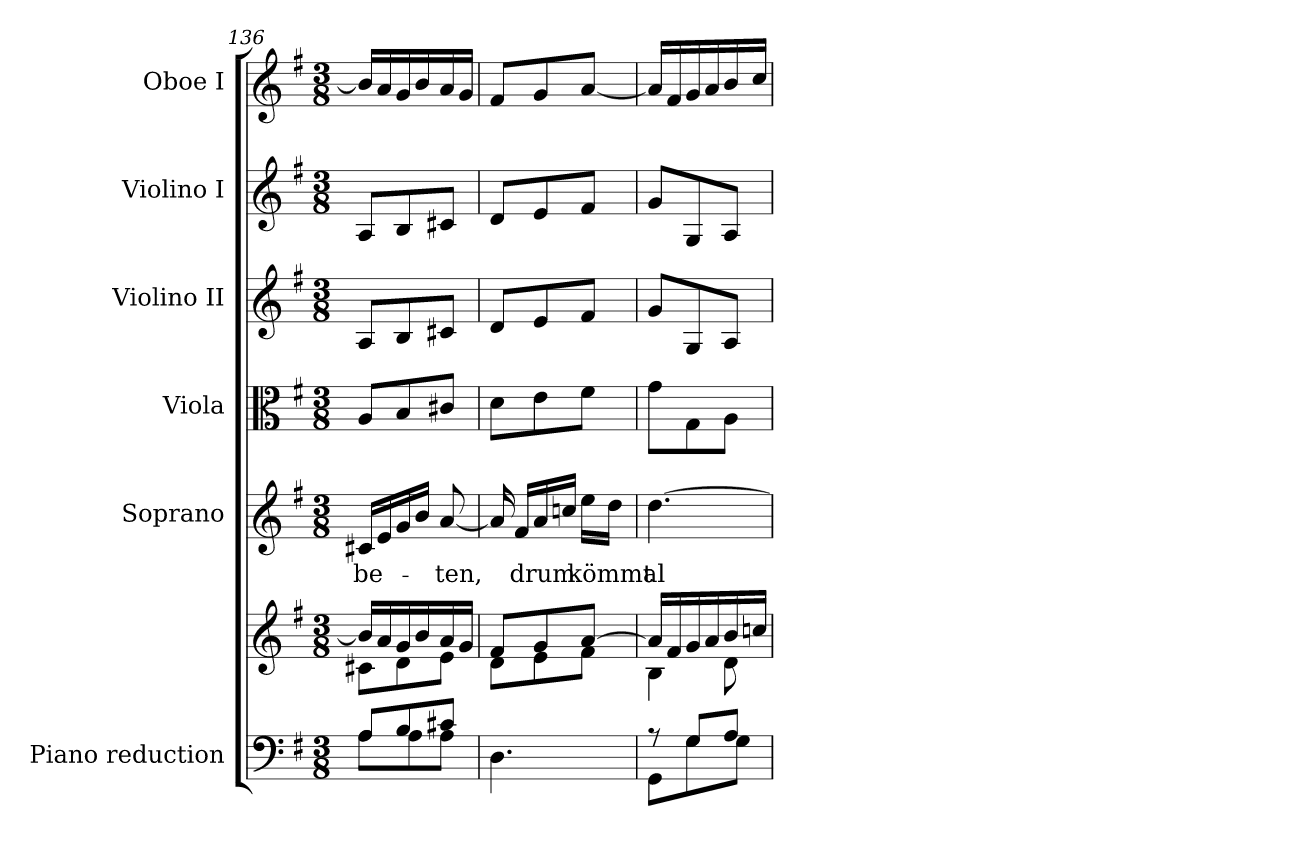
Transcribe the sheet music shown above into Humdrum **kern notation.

**kern	**kern	**kern	**text	**kern	**kern	**kern	**kern
*part6	*part6	*part5	*part5	*part4	*part3	*part2	*part1
*staff7	*staff6	*staff5	*staff5	*staff4	*staff3	*staff2	*staff1
*I"Piano reduction	*	*I"Soprano	*	*I"Viola	*I"Violino II	*I"Violino I	*I"Oboe I
*I'Pno	*	*	*	*I'Vla	*I'Vln	*I'Vln	*I'Ob
*clefF4	*clefG2	*clefG2	*	*clefC3	*clefG2	*clefG2	*clefG2
*k[f#]	*k[f#]	*k[f#]	*	*k[f#]	*k[f#]	*k[f#]	*k[f#]
*M3/8	*M3/8	*M3/8	*	*M3/8	*M3/8	*M3/8	*M3/8
=136	=136	=136	=136	=136	=136	=136	=136
*^	*^	*	*	*	*	*	*
!	!	!	!	!	!LO:LY:b	!	!	!	!
8A/L	8A\L	16b/LL]	8c#X\L	16c#X/LL	be-	8A/L	8A/L	8A/L	16b/LL]
.	.	16a/	.	16e/	.	.	.	.	16a/
8B/	8A\	16g/	8d\	16g/	.	8B/	8B/	8B/	16g/
.	.	16b/	.	16b/JJ	.	.	.	.	16b/
!	!	!	!	!	!LO:LY:b	!	!	!	!
8c#X/J	8A\J	16a/	8e\J	[8a/	-ten,	8c#X/J	8c#X/J	8c#X/J	16a/
.	.	16g/JJ	.	.	.	.	.	.	16g/JJ
*v	*v	*	*	*	*	*	*	*	*
=137	=137	=137	=137	=137	=137	=137	=137	=137
4.D\	8f#/L	8d\L	16a/]	.	8d\L	8d/L	8d/L	8f#/L
!	!	!	!	!LO:LY:b	!	!	!	!
.	.	.	16f#/LL	drum	.	.	.	.
.	8g/	8e\	16a/	.	8e\	8e/	8e/	8g/
.	.	.	16ccn/JJ	.	.	.	.	.
!	!	!	!	!LO:LY:b	!	!	!	!
.	[8a/J	8f#\J	16ee\LL	kömmt	8f#\J	8f#/J	8f#/J	[8a/J
.	.	.	16dd\JJ	.	.	.	.	.
=138	=138	=138	=138	=138	=138	=138	=138	=138
*^	*	*	*	*	*	*	*	*
!	!	!	!	!	!LO:LY:b	!	!	!	!
8r	8GG\L	16a/LL]	4B\	[4.dd\	al-	8g\L	8g/L	8g/L	16a/LL]
.	.	16f#/	.	.	.	.	.	.	16f#/
8G/L	8G\	16g/	.	.	.	8G\	8G/	8G/	16g/
.	.	16a/	.	.	.	.	.	.	16a/
8A/J	8G\J	16b/	8d\	.	.	8A\J	8A/J	8A/J	16b/
.	.	16ccn/JJ	.	.	.	.	.	.	16cc/JJ
*v	*v	*	*	*	*	*	*	*	*
*	*v	*v	*	*	*	*	*	*
=	=	=	=	=	=	=	=
*-	*-	*-	*-	*-	*-	*-	*-
